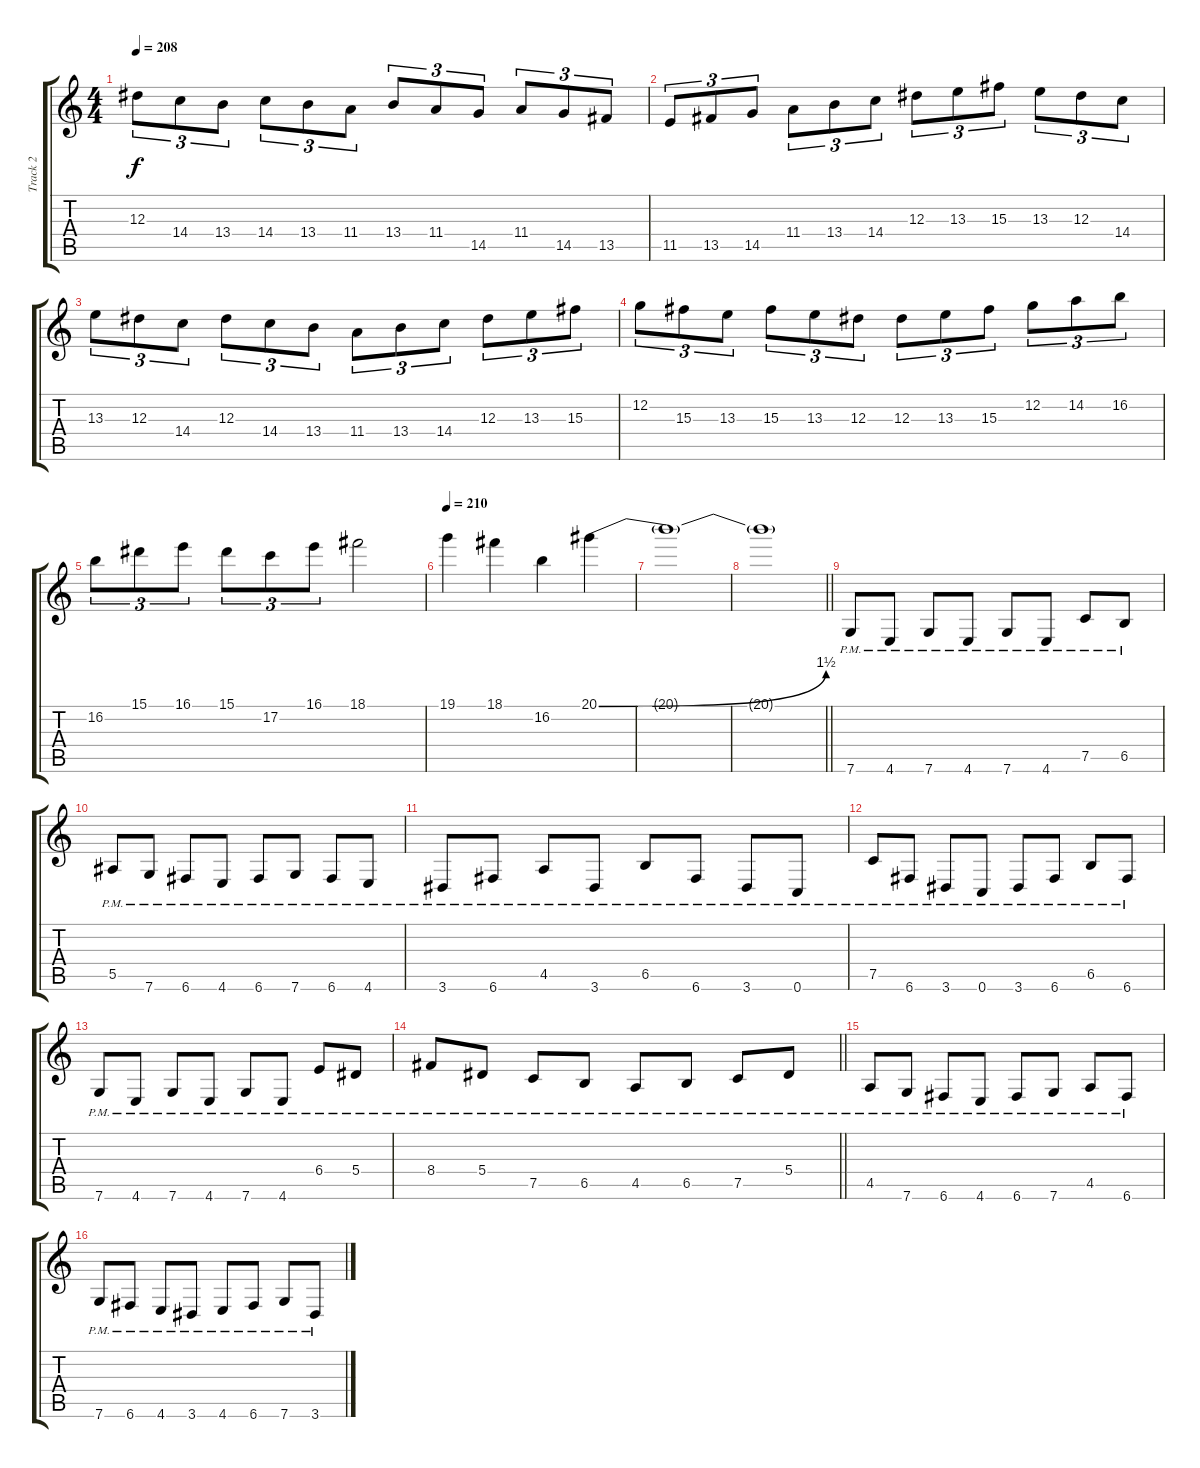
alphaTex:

\track ("Track 2" "Track 2") {instrument distortionguitar}
\staff {score tabs}
\tuning (C4 G3 Eb3 Bb2 F2 C2) {hide}
\ts (4 4)
\tempo 208
\clef g2
\ks c
12.3.8{tu (3 2) dy f} 14.4.8{tu (3 2)} 13.4.8{tu (3 2)} 14.4.8{tu (3 2)} 13.4.8{tu (3 2)} 11.4.8{tu (3 2)} 13.4.8{tu (3 2)} 11.4.8{tu (3 2)} 14.5.8{tu (3 2)} 11.4.8{tu (3 2)} 14.5.8{tu (3 2)} 13.5.8{tu (3 2)} |
11.5.8{tu (3 2)} 13.5.8{tu (3 2)} 14.5.8{tu (3 2)} 11.4.8{tu (3 2)} 13.4.8{tu (3 2)} 14.4.8{tu (3 2)} 12.3.8{tu (3 2)} 13.3.8{tu (3 2)} 15.3.8{tu (3 2)} 13.3.8{tu (3 2)} 12.3.8{tu (3 2)} 14.4.8{tu (3 2)} |
13.3.8{tu (3 2)} 12.3.8{tu (3 2)} 14.4.8{tu (3 2)} 12.3.8{tu (3 2)} 14.4.8{tu (3 2)} 13.4.8{tu (3 2)} 11.4.8{tu (3 2)} 13.4.8{tu (3 2)} 14.4.8{tu (3 2)} 12.3.8{tu (3 2)} 13.3.8{tu (3 2)} 15.3.8{tu (3 2)} |
12.2.8{tu (3 2)} 15.3.8{tu (3 2)} 13.3.8{tu (3 2)} 15.3.8{tu (3 2)} 13.3.8{tu (3 2)} 12.3.8{tu (3 2)} 12.3.8{tu (3 2)} 13.3.8{tu (3 2)} 15.3.8{tu (3 2)} 12.2.8{tu (3 2)} 14.2.8{tu (3 2)} 16.2.8{tu (3 2)} |
16.2.8{tu (3 2)} 15.1.8{tu (3 2)} 16.1.8{tu (3 2)} 15.1.8{tu (3 2)} 17.2.8{tu (3 2)} 16.1.8{tu (3 2)} 18.1.2 |
\tempo 210
19.1.4 18.1.4 16.2.4 20.1{be (bend 0 0 60 6)}.4 |
20.1{t}.1 |
\barLineRight lightlight
20.1{t}.1 |
7.6{pm}.8{balance 16} 4.6{pm}.8 7.6{pm}.8 4.6{pm}.8 7.6{pm}.8 4.6{pm}.8 7.5{pm}.8 6.5{pm}.8 |
5.5{pm}.8 7.6{pm}.8 6.6{pm}.8 4.6{pm}.8 6.6{pm}.8 7.6{pm}.8 6.6{pm}.8 4.6{pm}.8 |
3.6{pm}.8 6.6{pm}.8 4.5{pm}.8 3.6{pm}.8 6.5{pm}.8 6.6{pm}.8 3.6{pm}.8 0.6{pm}.8 |
7.5{pm}.8 6.6{pm}.8 3.6{pm}.8 0.6{pm}.8 3.6{pm}.8 6.6{pm}.8 6.5{pm}.8 6.6{pm}.8 |
7.6{pm}.8 4.6{pm}.8 7.6{pm}.8 4.6{pm}.8 7.6{pm}.8 4.6{pm}.8 6.4{pm}.8 5.4{pm}.8 |
\barLineRight lightlight
8.4{pm}.8 5.4{pm}.8 7.5{pm}.8 6.5{pm}.8 4.5{pm}.8 6.5{pm}.8 7.5{pm}.8 5.4{pm}.8 |
4.5{pm}.8 7.6{pm}.8 6.6{pm}.8 4.6{pm}.8 6.6{pm}.8 7.6{pm}.8 4.5{pm}.8 6.6{pm}.8 |
7.6{pm}.8 6.6{pm}.8 4.6{pm}.8 3.6{pm}.8 4.6{pm}.8 6.6{pm}.8 7.6{pm}.8 3.6{pm}.8
